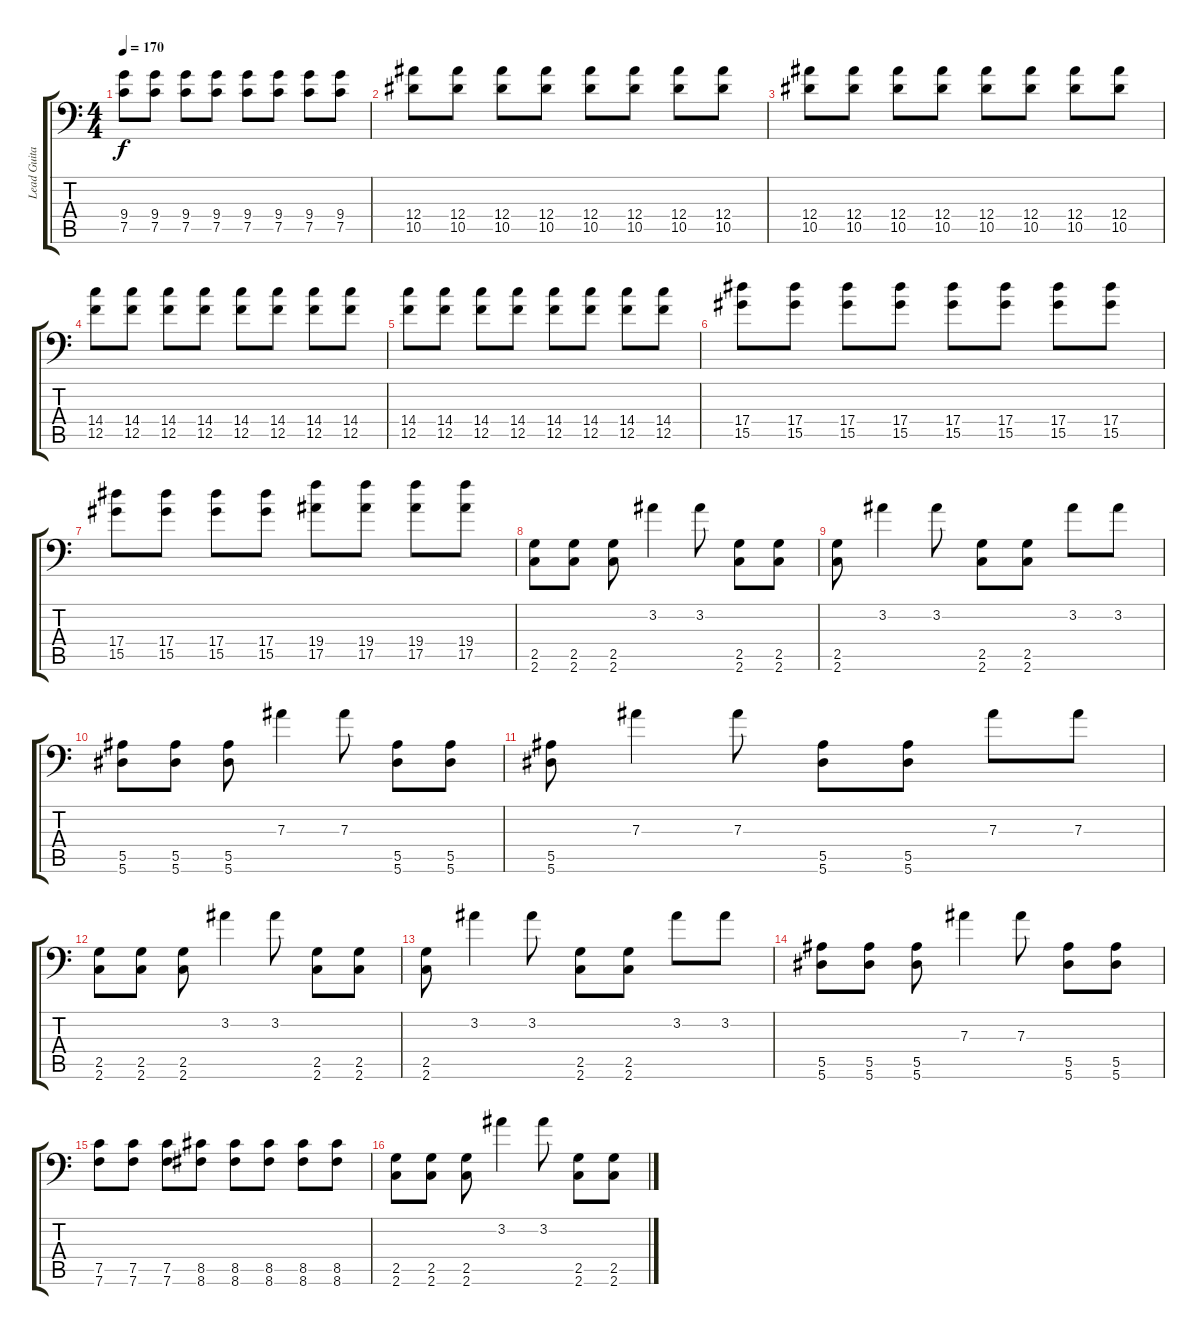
\track ("Lead Guitar" "Lead Guita") {instrument distortionguitar}
\staff {score tabs}
\tuning (C4 G3 Eb3 Bb2 F2 Bb1) {hide}
\ts (4 4)
\tempo 170
\clef f4
\ks c
(9.4 7.5).8{dy f} (9.4 7.5).8 (9.4 7.5).8 (9.4 7.5).8 (9.4 7.5).8 (9.4 7.5).8 (9.4 7.5).8 (9.4 7.5).8 |
(12.4 10.5).8 (12.4 10.5).8 (12.4 10.5).8 (12.4 10.5).8 (12.4 10.5).8 (12.4 10.5).8 (12.4 10.5).8 (12.4 10.5).8 |
(12.4 10.5).8 (12.4 10.5).8 (12.4 10.5).8 (12.4 10.5).8 (12.4 10.5).8 (12.4 10.5).8 (12.4 10.5).8 (12.4 10.5).8 |
(14.4 12.5).8 (14.4 12.5).8 (14.4 12.5).8 (14.4 12.5).8 (14.4 12.5).8 (14.4 12.5).8 (14.4 12.5).8 (14.4 12.5).8 |
(14.4 12.5).8 (14.4 12.5).8 (14.4 12.5).8 (14.4 12.5).8 (14.4 12.5).8 (14.4 12.5).8 (14.4 12.5).8 (14.4 12.5).8 |
(17.4 15.5).8 (17.4 15.5).8 (17.4 15.5).8 (17.4 15.5).8 (17.4 15.5).8 (17.4 15.5).8 (17.4 15.5).8 (17.4 15.5).8 |
(17.4 15.5).8 (17.4 15.5).8 (17.4 15.5).8 (17.4 15.5).8 (19.4 17.5).8 (19.4 17.5).8 (19.4 17.5).8 (19.4 17.5).8 |
(2.5 2.6).8 (2.5 2.6).8 (2.5 2.6).8 3.2.4 3.2.8 (2.5 2.6).8 (2.5 2.6).8 |
(2.5 2.6).8 3.2.4 3.2.8 (2.5 2.6).8 (2.5 2.6).8 3.2.8 3.2.8 |
(5.5 5.6).8 (5.5 5.6).8 (5.5 5.6).8 7.3.4 7.3.8 (5.5 5.6).8 (5.5 5.6).8 |
(5.5 5.6).8 7.3.4 7.3.8 (5.5 5.6).8 (5.5 5.6).8 7.3.8 7.3.8 |
(2.5 2.6).8 (2.5 2.6).8 (2.5 2.6).8 3.2.4 3.2.8 (2.5 2.6).8 (2.5 2.6).8 |
(2.5 2.6).8 3.2.4 3.2.8 (2.5 2.6).8 (2.5 2.6).8 3.2.8 3.2.8 |
(5.5 5.6).8 (5.5 5.6).8 (5.5 5.6).8 7.3.4 7.3.8 (5.5 5.6).8 (5.5 5.6).8 |
(7.5 7.6).8 (7.5 7.6).8 (7.5 7.6).8 (8.5 8.6).8 (8.5 8.6).8 (8.5 8.6).8 (8.5 8.6).8 (8.5 8.6).8 |
(2.5 2.6).8 (2.5 2.6).8 (2.5 2.6).8 3.2.4 3.2.8 (2.5 2.6).8 (2.5 2.6).8
